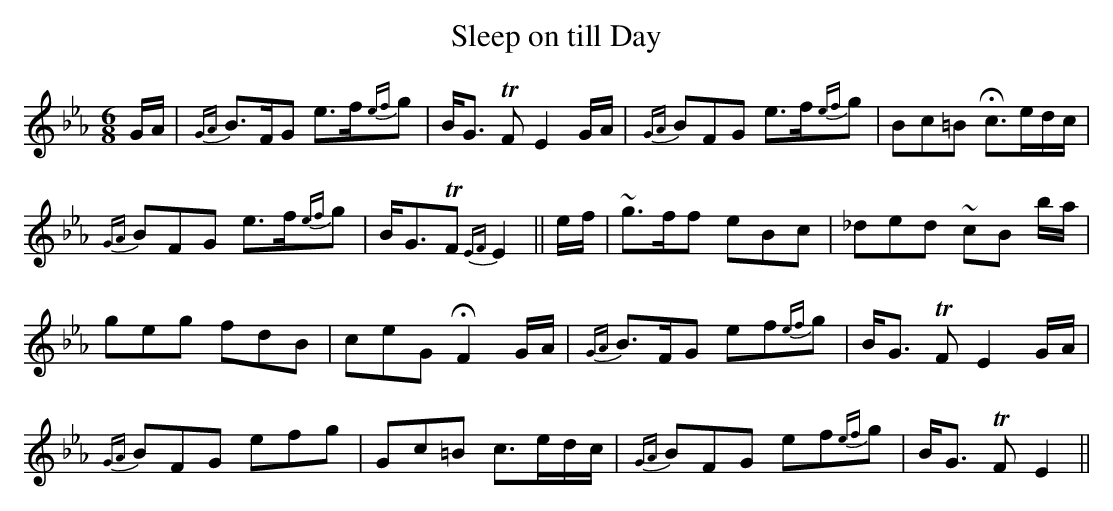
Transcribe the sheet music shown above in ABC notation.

X:1
T:Sleep on till Day
M:6/8
L:1/8
K:Eb
G/A/|{GA}B>FG e>f{ef}g|B<G TF E2 G/A/|{GA}BFG e>f{ef}g|Bc=B !fermata!c>ed/c/|
{GA}BFG e>f{ef}g|B<GTF {EF}E2||e/f/|~g>ff eBc|_ded ~cB b/a/|
geg fdB|ceG !fermata!F2 G/A/|{GA}B>FG ef{ef}g|B<G TF E2 G/A/|
{GA}BFG efg|Gc=B c>ed/c/|{GA}BFG ef{ef}g|B<G TF E2||
